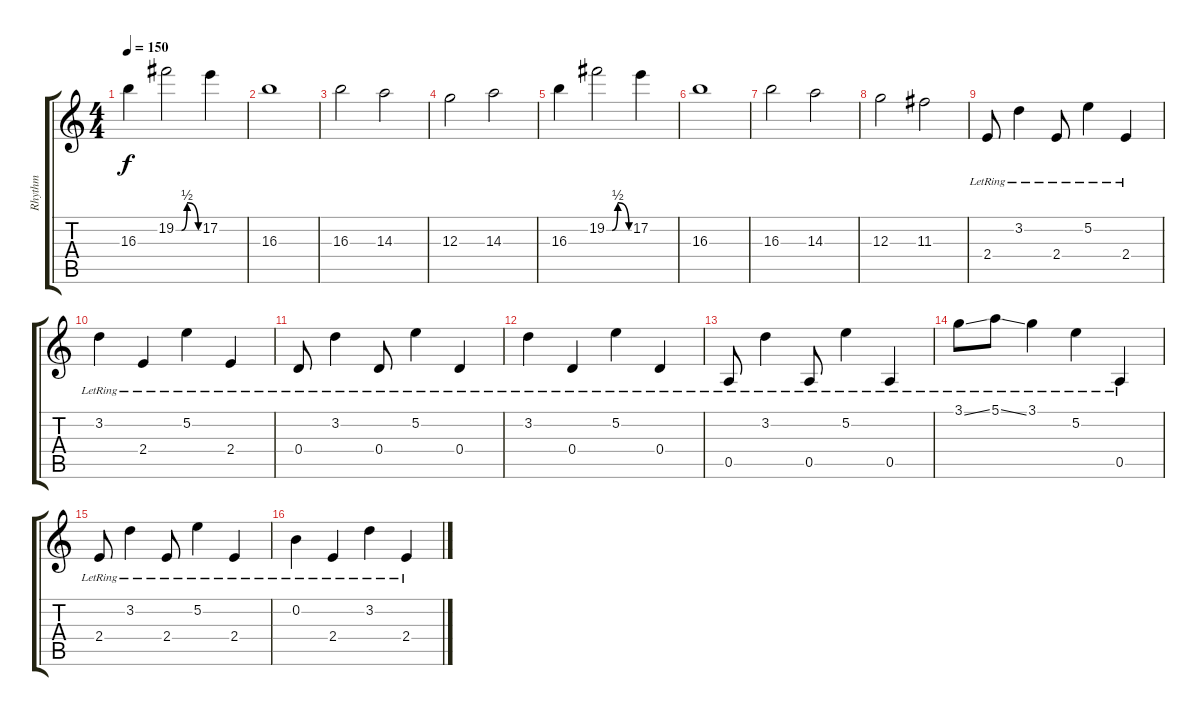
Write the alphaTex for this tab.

\track ("Rhythm" "Rhythm") {instrument distortionguitar}
\staff {score tabs}
\tuning (E4 B3 G3 D3 A2 E2) {hide}
\ts (4 4)
\tempo 150
\clef g2
\ks c
16.3.4{dy f} 19.2{be (custom 0 0 15 0 30 2 60 0)}.2 17.2.4 |
16.3.1 |
16.3.2 14.3.2 |
12.3.2 14.3.2 |
16.3.4 19.2{be (custom 0 0 15 0 30 2 60 0)}.2 17.2.4 |
16.3.1 |
16.3.2 14.3.2 |
12.3.2 11.3.2 |
2.4{lr}.8 3.2{lr}.4 2.4{lr}.8 5.2{lr}.4 2.4{lr}.4 |
3.2{lr}.4 2.4{lr}.4 5.2{lr}.4 2.4{lr}.4 |
0.4{lr}.8 3.2{lr}.4 0.4{lr}.8 5.2{lr}.4 0.4{lr}.4 |
3.2{lr}.4 0.4{lr}.4 5.2{lr}.4 0.4{lr}.4 |
0.5{lr}.8 3.2{lr}.4 0.5{lr}.8 5.2{lr}.4 0.5{lr}.4 |
3.1{ss lr}.8 5.1{ss lr}.8 3.1{lr}.4 5.2{lr}.4 0.5{lr}.4 |
2.4{lr}.8 3.2{lr}.4 2.4{lr}.8 5.2{lr}.4 2.4{lr}.4 |
0.2{lr}.4 2.4{lr}.4 3.2{lr}.4 2.4{lr}.4
